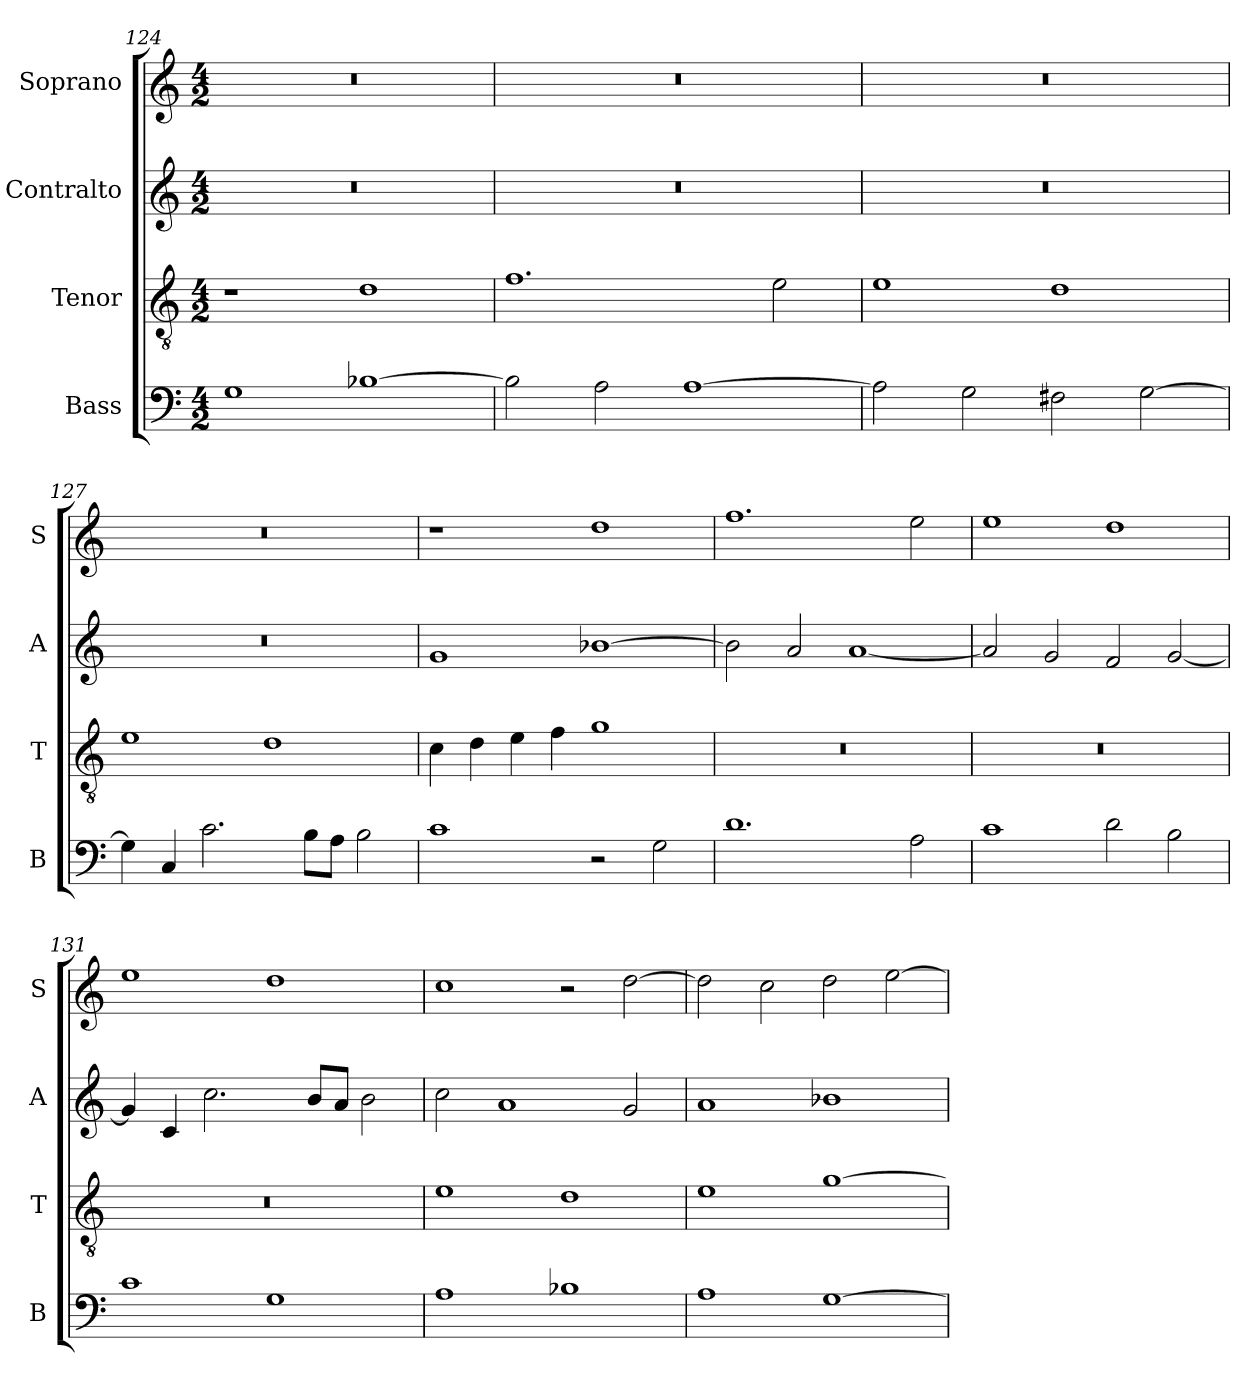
**kern	**kern	**kern	**kern
*part4	*part3	*part2	*part1
*staff4	*staff3	*staff2	*staff1
*I"Bass	*I"Tenor	*I"Contralto	*I"Soprano
*I'B	*I'T	*I'A	*I'S
*clefF4	*clefGv2	*clefG2	*clefG2
*k[]	*k[]	*k[]	*k[]
*D:dor	*D:dor	*D:dor	*D:dor
*M4/2	*M4/2	*M4/2	*M4/2
=124	=124	=124	=124
1G	1r	0r	0r
[1B-X	1d	.	.
=125	=125	=125	=125
2B-]	1.f	0r	0r
2A	.	.	.
[1A	.	.	.
.	2e	.	.
=126	=126	=126	=126
2A]	1e	0r	0r
2G	.	.	.
2F#X	1d	.	.
[2G	.	.	.
=127	=127	=127	=127
4G]	1e	0r	0r
4C	.	.	.
2.c	.	.	.
.	1d	.	.
8B\L	.	.	.
8A\J	.	.	.
2B	.	.	.
=128	=128	=128	=128
1c	4c	1g	1r
.	4d	.	.
.	4e	.	.
.	4f	.	.
2r	1g	[1b-X	1dd
2G	.	.	.
=129	=129	=129	=129
1.d	0r	2b-]	1.ff
.	.	2a	.
.	.	[1a	.
2A	.	.	2ee
=130	=130	=130	=130
1c	0r	2a]	1ee
.	.	2g	.
2d	.	2f	1dd
2B	.	[2g	.
=131	=131	=131	=131
1c	0r	4g]	1ee
.	.	4c	.
.	.	2.cc	.
1G	.	.	1dd
.	.	8b/L	.
.	.	8a/J	.
.	.	2b	.
=132	=132	=132	=132
1A	1e	2cc	1cc
.	.	1a	.
1B-X	1d	.	2r
.	.	2g	[2dd
=133	=133	=133	=133
1A	1e	1a	2dd]
.	.	.	2cc
[1G	[1g	1b-X	2dd
.	.	.	[2ee
=	=	=	=
*-	*-	*-	*-
